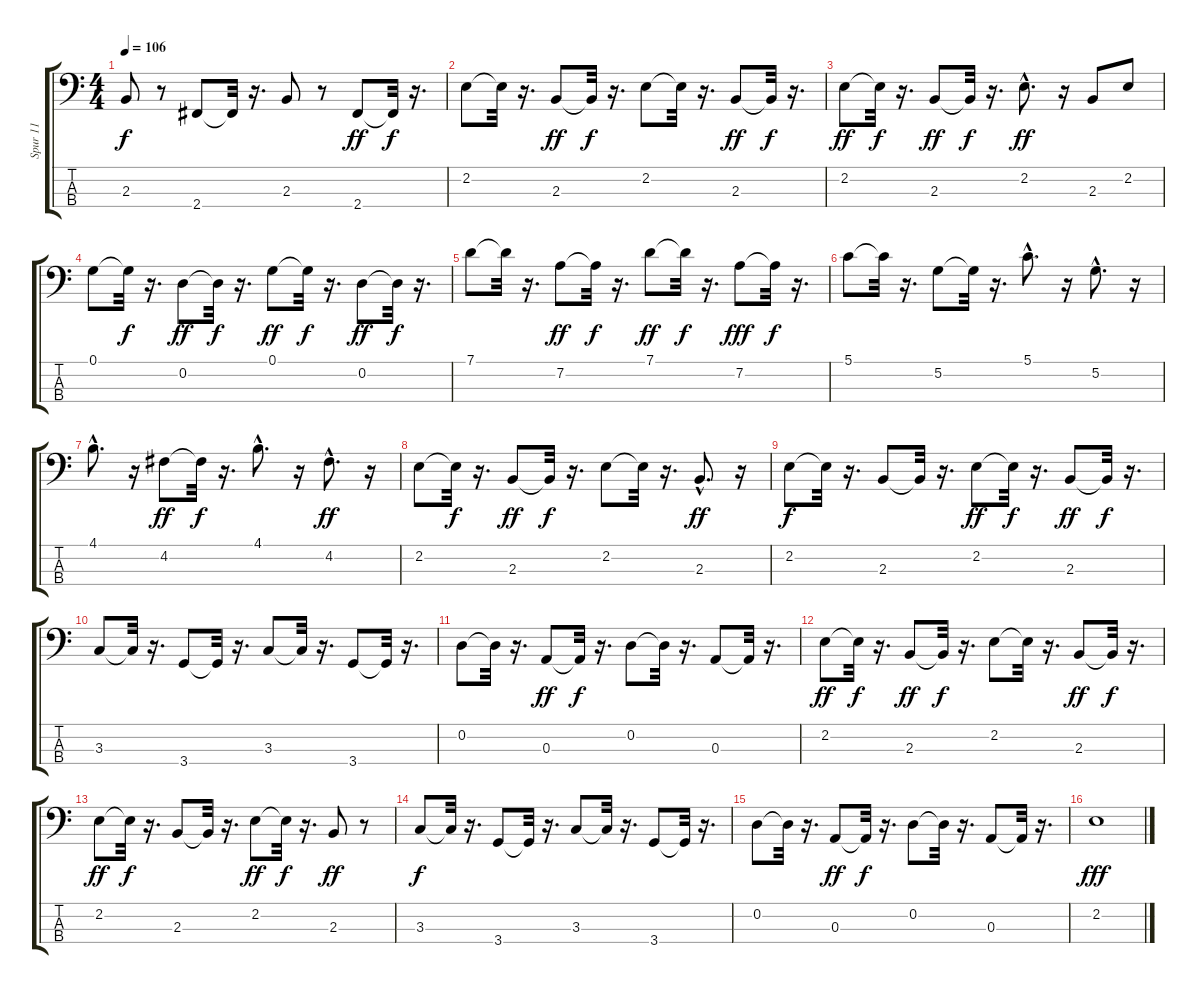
\track ("Spur 11" "Spur 11") {instrument acousticbass}
\staff {score tabs}
\tuning (G2 D2 A1 E1) {hide}
\ts (4 4)
\tempo 106
\clef f4
\ks c
2.3.8{dy f instrument acousticbass} r.8 2.4.8 2.4{t}.32 r.16{d} 2.3.8 r.8 2.4.8{dy ff} 2.4{t}.32{dy f} r.16{d} |
2.2.8{instrument acousticbass} 2.2{t}.32 r.16{d} 2.3.8{dy ff} 2.3{t}.32{dy f} r.16{d} 2.2.8 2.2{t}.32 r.16{d} 2.3.8{dy ff} 2.3{t}.32{dy f} r.16{d} |
2.2.8{dy ff} 2.2{t}.32{dy f} r.16{d} 2.3.8{dy ff} 2.3{t}.32{dy f} r.16{d} 2.2{hac}.8{d dy ff} r.16 2.3.8 2.2.8 |
0.1.8 0.1{t}.32{dy f} r.16{d} 0.2.8{dy ff} 0.2{t}.32{dy f} r.16{d} 0.1.8{dy ff} 0.1{t}.32{dy f} r.16{d} 0.2.8{dy ff} 0.2{t}.32{dy f} r.16{d} |
7.1.8 7.1{t}.32 r.16{d} 7.2.8{dy ff} 7.2{t}.32{dy f} r.16{d} 7.1.8{dy ff} 7.1{t}.32{dy f} r.16{d} 7.2.8{dy fff} 7.2{t}.32{dy f} r.16{d} |
5.1.8{instrument acousticbass} 5.1{t}.32 r.16{d} 5.2.8 5.2{t}.32 r.16{d} 5.1{hac}.8{d} r.16 5.2{hac}.8{d} r.16 |
4.1{hac}.8{d} r.16 4.2.8{dy ff} 4.2{t}.32{dy f} r.16{d} 4.1{hac}.8{d} r.16 4.2{hac}.8{d dy ff} r.16 |
2.2.8 2.2{t}.32{dy f} r.16{d} 2.3.8{dy ff} 2.3{t}.32{dy f} r.16{d} 2.2.8 2.2{t}.32 r.16{d} 2.3{hac}.8{d dy ff} r.16 |
2.2.8{dy f} 2.2{t}.32 r.16{d} 2.3.8 2.3{t}.32 r.16{d} 2.2.8{dy ff} 2.2{t}.32{dy f} r.16{d} 2.3.8{dy ff} 2.3{t}.32{dy f} r.16{d} |
3.3.8{instrument acousticbass} 3.3{t}.32 r.16{d} 3.4.8 3.4{t}.32 r.16{d} 3.3.8 3.3{t}.32 r.16{d} 3.4.8 3.4{t}.32 r.16{d} |
0.2.8 0.2{t}.32 r.16{d} 0.3.8{dy ff} 0.3{t}.32{dy f} r.16{d} 0.2.8 0.2{t}.32 r.16{d} 0.3.8 0.3{t}.32 r.16{d} |
2.2.8{dy ff} 2.2{t}.32{dy f} r.16{d} 2.3.8{dy ff} 2.3{t}.32{dy f} r.16{d} 2.2.8 2.2{t}.32 r.16{d} 2.3.8{dy ff} 2.3{t}.32{dy f} r.16{d} |
2.2.8{dy ff} 2.2{t}.32{dy f} r.16{d} 2.3.8 2.3{t}.32 r.16{d} 2.2.8{dy ff} 2.2{t}.32{dy f} r.16{d} 2.3.8{dy ff} r.8 |
3.3.8{dy f instrument acousticbass} 3.3{t}.32 r.16{d} 3.4.8 3.4{t}.32 r.16{d} 3.3.8 3.3{t}.32 r.16{d} 3.4.8 3.4{t}.32 r.16{d} |
0.2.8 0.2{t}.32 r.16{d} 0.3.8{dy ff} 0.3{t}.32{dy f} r.16{d} 0.2.8 0.2{t}.32 r.16{d} 0.3.8 0.3{t}.32 r.16{d} |
2.2.1{dy fff instrument acousticbass}
